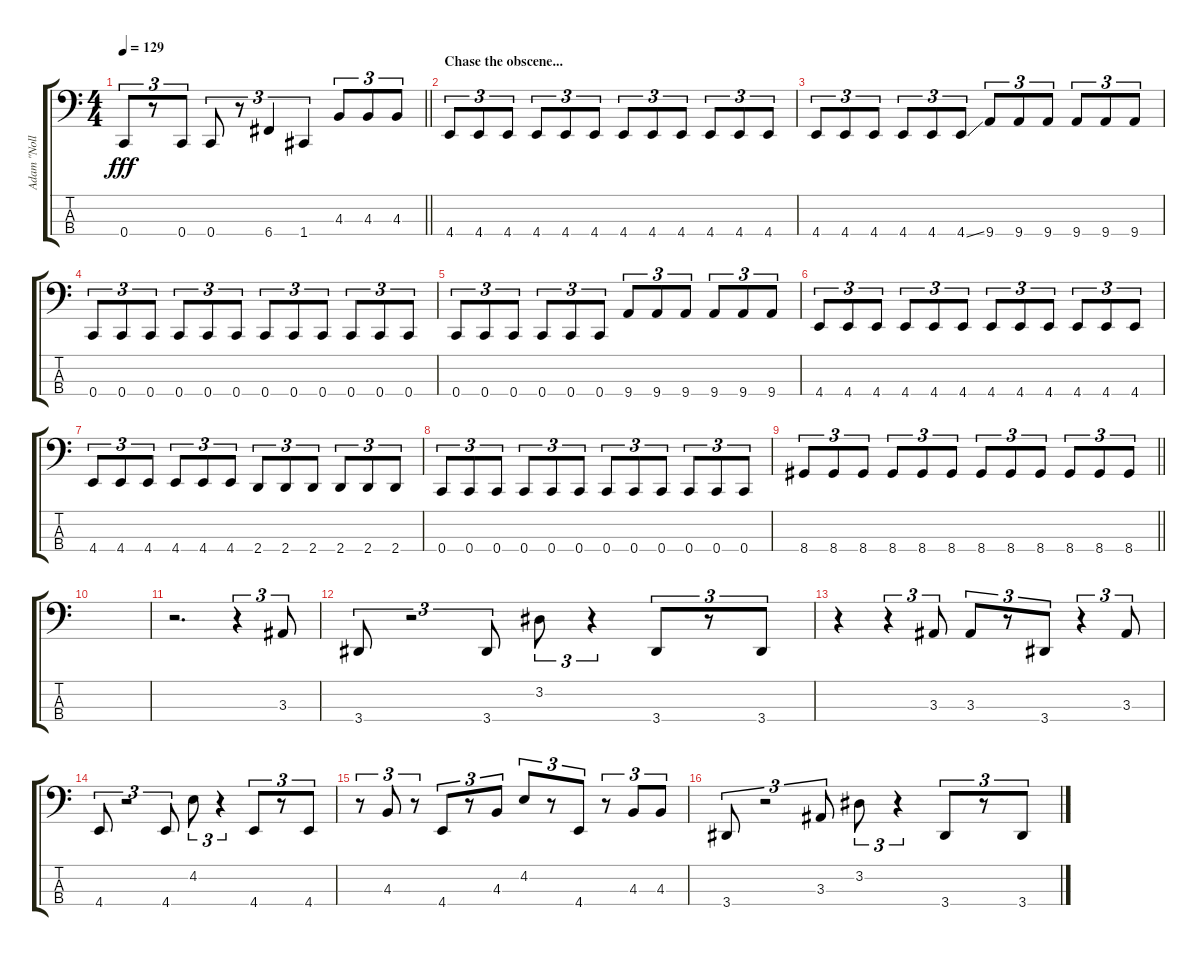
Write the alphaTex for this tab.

\track ("Adam \"Nolly\" Getgood - Bass" "Adam \"Noll") {instrument electricbassfinger}
\staff {score tabs}
\tuning (F2 C2 G1 C1) {hide}
\ts (4 4)
\tempo 129
\clef f4
\barLineRight lightlight
\ks c
0.4.8{tu (3 2) dy fff} r.8{tu (3 2)} 0.4.8{tu (3 2)} 0.4.8{tu (3 2)} r.8{tu (3 2)} 6.4.4{tu (3 2)} 1.4.4{tu (3 2)} 4.3.8{tu (3 2)} 4.3.8{tu (3 2)} 4.3.8{tu (3 2)} |
\section ("" "Chase the obscene...")
4.4.8{tu (3 2)} 4.4.8{tu (3 2)} 4.4.8{tu (3 2)} 4.4.8{tu (3 2)} 4.4.8{tu (3 2)} 4.4.8{tu (3 2)} 4.4.8{tu (3 2)} 4.4.8{tu (3 2)} 4.4.8{tu (3 2)} 4.4.8{tu (3 2)} 4.4.8{tu (3 2)} 4.4.8{tu (3 2)} |
4.4.8{tu (3 2)} 4.4.8{tu (3 2)} 4.4.8{tu (3 2)} 4.4.8{tu (3 2)} 4.4.8{tu (3 2)} 4.4{ss}.8{tu (3 2)} 9.4.8{tu (3 2)} 9.4.8{tu (3 2)} 9.4.8{tu (3 2)} 9.4.8{tu (3 2)} 9.4.8{tu (3 2)} 9.4.8{tu (3 2)} |
0.4.8{tu (3 2)} 0.4.8{tu (3 2)} 0.4.8{tu (3 2)} 0.4.8{tu (3 2)} 0.4.8{tu (3 2)} 0.4.8{tu (3 2)} 0.4.8{tu (3 2)} 0.4.8{tu (3 2)} 0.4.8{tu (3 2)} 0.4.8{tu (3 2)} 0.4.8{tu (3 2)} 0.4.8{tu (3 2)} |
0.4.8{tu (3 2)} 0.4.8{tu (3 2)} 0.4.8{tu (3 2)} 0.4.8{tu (3 2)} 0.4.8{tu (3 2)} 0.4.8{tu (3 2)} 9.4.8{tu (3 2)} 9.4.8{tu (3 2)} 9.4.8{tu (3 2)} 9.4.8{tu (3 2)} 9.4.8{tu (3 2)} 9.4.8{tu (3 2)} |
4.4.8{tu (3 2)} 4.4.8{tu (3 2)} 4.4.8{tu (3 2)} 4.4.8{tu (3 2)} 4.4.8{tu (3 2)} 4.4.8{tu (3 2)} 4.4.8{tu (3 2)} 4.4.8{tu (3 2)} 4.4.8{tu (3 2)} 4.4.8{tu (3 2)} 4.4.8{tu (3 2)} 4.4.8{tu (3 2)} |
4.4.8{tu (3 2)} 4.4.8{tu (3 2)} 4.4.8{tu (3 2)} 4.4.8{tu (3 2)} 4.4.8{tu (3 2)} 4.4.8{tu (3 2)} 2.4.8{tu (3 2)} 2.4.8{tu (3 2)} 2.4.8{tu (3 2)} 2.4.8{tu (3 2)} 2.4.8{tu (3 2)} 2.4.8{tu (3 2)} |
0.4.8{tu (3 2)} 0.4.8{tu (3 2)} 0.4.8{tu (3 2)} 0.4.8{tu (3 2)} 0.4.8{tu (3 2)} 0.4.8{tu (3 2)} 0.4.8{tu (3 2)} 0.4.8{tu (3 2)} 0.4.8{tu (3 2)} 0.4.8{tu (3 2)} 0.4.8{tu (3 2)} 0.4.8{tu (3 2)} |
\barLineRight lightlight
8.4.8{tu (3 2)} 8.4.8{tu (3 2)} 8.4.8{tu (3 2)} 8.4.8{tu (3 2)} 8.4.8{tu (3 2)} 8.4.8{tu (3 2)} 8.4.8{tu (3 2)} 8.4.8{tu (3 2)} 8.4.8{tu (3 2)} 8.4.8{tu (3 2)} 8.4.8{tu (3 2)} 8.4.8{tu (3 2)} |
\section ("" "")
|
r.2{d} r.4{tu (3 2)} 3.3.8{tu (3 2) volume 13 instrument slapbass2} |
3.4.8{tu (3 2)} r.2{tu (3 2)} 3.4.8{tu (3 2)} 3.2.8{tu (3 2)} r.4{tu (3 2)} 3.4.8{tu (3 2)} r.8{tu (3 2)} 3.4.8{tu (3 2)} |
r.4 r.4{tu (3 2)} 3.3.8{tu (3 2)} 3.3.8{tu (3 2)} r.8{tu (3 2)} 3.4.8{tu (3 2)} r.4{tu (3 2)} 3.3.8{tu (3 2)} |
4.4.8{tu (3 2)} r.2{tu (3 2)} 4.4.8{tu (3 2)} 4.2.8{tu (3 2)} r.4{tu (3 2)} 4.4.8{tu (3 2)} r.8{tu (3 2)} 4.4.8{tu (3 2)} |
r.8{tu (3 2)} 4.3.8{tu (3 2)} r.8{tu (3 2)} 4.4.8{tu (3 2)} r.8{tu (3 2)} 4.3.8{tu (3 2)} 4.2.8{tu (3 2)} r.8{tu (3 2)} 4.4.8{tu (3 2)} r.8{tu (3 2)} 4.3.8{tu (3 2)} 4.3.8{tu (3 2)} |
3.4.8{tu (3 2)} r.2{tu (3 2)} 3.3.8{tu (3 2)} 3.2.8{tu (3 2)} r.4{tu (3 2)} 3.4.8{tu (3 2)} r.8{tu (3 2)} 3.4.8{tu (3 2)}
